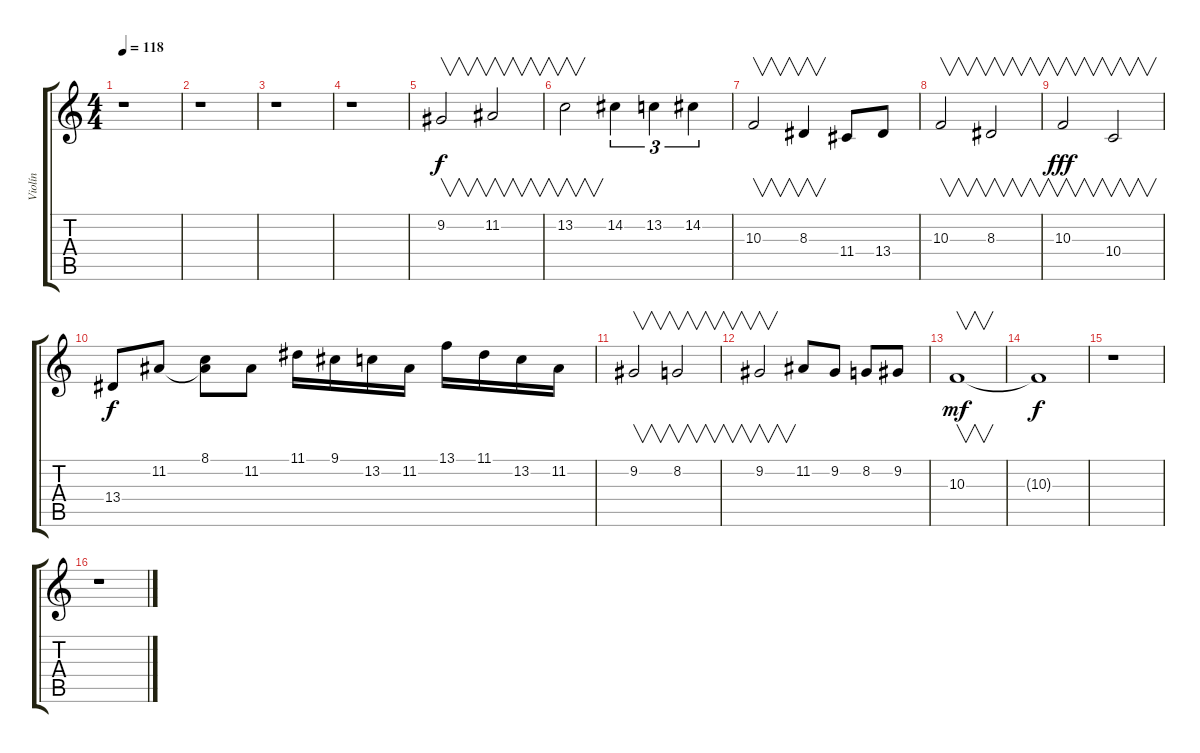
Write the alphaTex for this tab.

\track ("Violín" "Violín") {instrument violin}
\staff {score tabs}
\tuning (E4 B3 G3 D3 A2 E2) {hide}
\ts (4 4)
\tempo 118
\clef g2
\ks c
r.1{dy f} |
r.1 |
r.1 |
r.1 |
9.2.2{v} 11.2.2{v} |
13.2.2{v} 14.2.4{tu (3 2)} 13.2.4{tu (3 2)} 14.2.4{tu (3 2)} |
10.3.2{v} 8.3.4{v} 11.4.8 13.4.8 |
10.3.2{v} 8.3.2{v} |
10.3.2{v dy fff} 10.4.2{v} |
13.4.8{dy f} 11.2.8 (8.1 11.2{t}).8 11.2.8 11.1.16 9.1.16 13.2.16 11.2.16 13.1.16 11.1.16 13.2.16 11.2.16 |
9.2.2{v} 8.2.2{v} |
9.2.2{v} 11.2.8 9.2.8 8.2.8 9.2.8 |
10.3.1{v dy mf} |
10.3{t}.1{dy f} |
r.1 |
r.1
